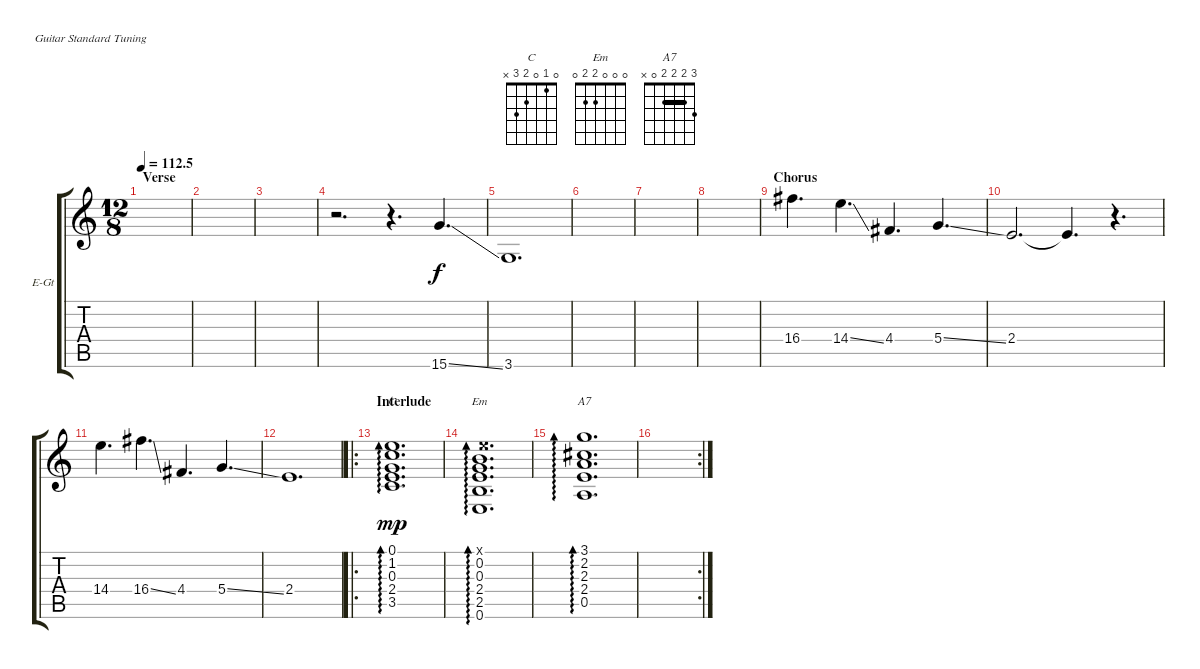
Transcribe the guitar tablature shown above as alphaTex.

\defaultSystemsLayout 4
\bracketExtendMode groupsimilarinstruments
\firstSystemTrackNameOrientation horizontal
\otherSystemsTrackNameOrientation horizontal
\track ("Electric Guitar" "E-Gt") {instrument electricguitarclean}
\staff {score tabs}
\tuning (E4 B3 G3 D3 A2 E2)
\chord ("C" 0 1 0 2 3 x) {showfingering false}
\chord ("Em" 0 0 0 2 2 0) {showfingering false}
\chord ("A7" 3 2 2 2 0 x) {showfingering false barre (2 2)}
\ts (12 8)
\section ("" "Verse")
\tempo
112.5
\accidentals auto
\clef g2
\ottava regular
\simile none
\ks c
|
|
|
r.2{d} r.4{d} 15.6{ss}.4{d} |
3.6.1{d} |
|
|
|
\section ("" "Chorus")
16.4.4{d} 14.4{ss}.4{d} 4.4.4{d} 5.4{ss}.4{d} |
2.4.2{d} 2.4{t}.4{d} r.4{d} |
14.4.4{d} 16.4{ss}.4{d} 4.4.4{d} 5.4{ss}.4{d} |
2.4.1{d} |
\ro
\section ("" "Interlude")
\scale
0.363184 (3.5 2.4 0.3 1.2 0.1).1{d ad 0 ch "C" dy mp} |
\scale
0.322751 (0.6 2.5 2.4 0.3 0.2 0.1{x}).1{d ad 0 ch "Em"} |
\scale
0.322751 (0.5 2.4 2.3 2.2 3.1).1{d ad 0 ch "A7"} |
\rc 2
\scale
0.354497
